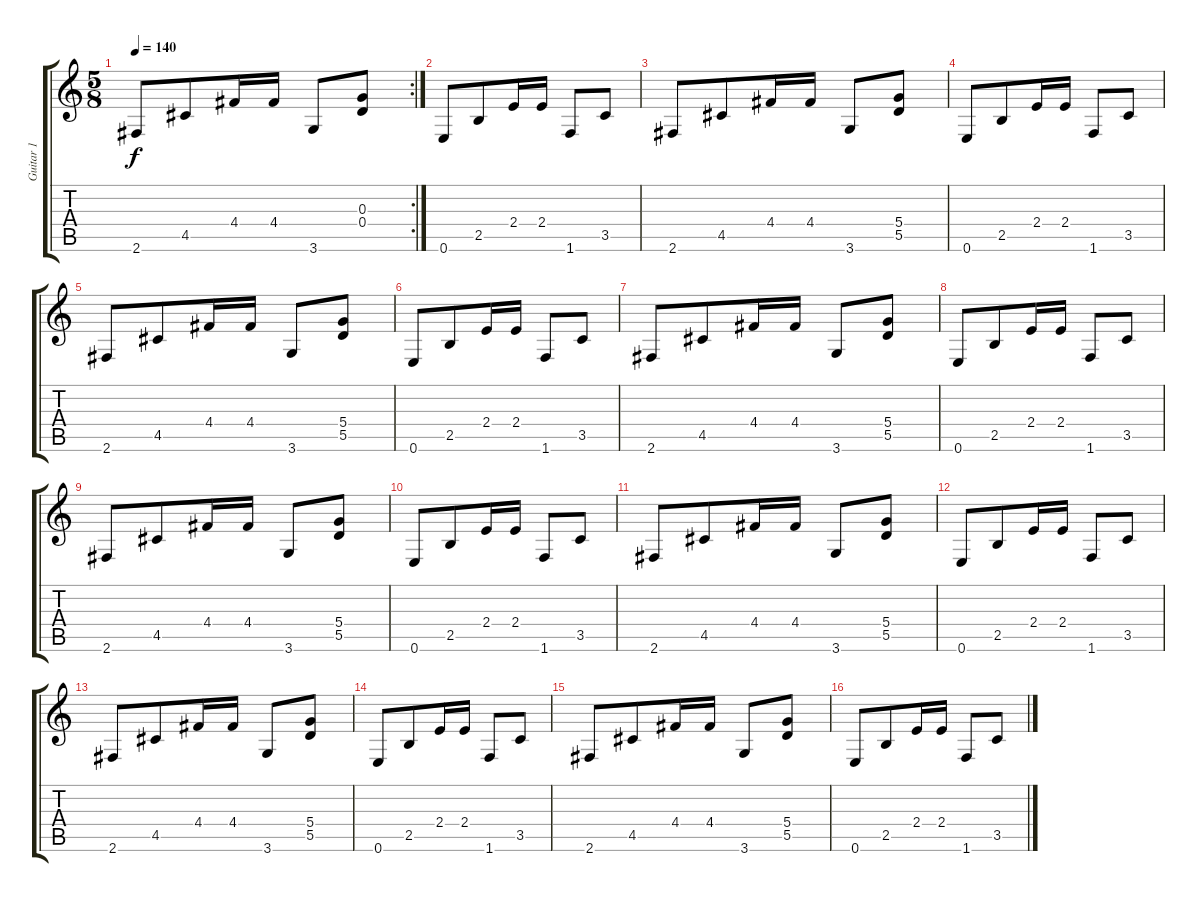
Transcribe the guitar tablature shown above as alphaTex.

\track ("Guitar 1" "Guitar 1") {instrument distortionguitar}
\staff {score tabs}
\tuning (E4 B3 G3 D3 A2 E2) {hide}
\rc 2
\ts (5 8)
\tempo 140
\clef g2
\ks c
2.6.8{dy f} 4.5.8 4.4.16 4.4.16 3.6.8 (0.3 0.4).8 |
0.6.8 2.5.8 2.4.16 2.4.16 1.6.8 3.5.8 |
2.6.8 4.5.8 4.4.16 4.4.16 3.6.8 (5.4 5.5).8 |
0.6.8 2.5.8 2.4.16 2.4.16 1.6.8 3.5.8 |
2.6.8 4.5.8 4.4.16 4.4.16 3.6.8 (5.4 5.5).8 |
0.6.8 2.5.8 2.4.16 2.4.16 1.6.8 3.5.8 |
2.6.8 4.5.8 4.4.16 4.4.16 3.6.8 (5.4 5.5).8 |
0.6.8 2.5.8 2.4.16 2.4.16 1.6.8 3.5.8 |
2.6.8 4.5.8 4.4.16 4.4.16 3.6.8 (5.4 5.5).8 |
0.6.8 2.5.8 2.4.16 2.4.16 1.6.8 3.5.8 |
2.6.8 4.5.8 4.4.16 4.4.16 3.6.8 (5.4 5.5).8 |
0.6.8 2.5.8 2.4.16 2.4.16 1.6.8 3.5.8 |
2.6.8 4.5.8 4.4.16 4.4.16 3.6.8 (5.4 5.5).8 |
0.6.8 2.5.8 2.4.16 2.4.16 1.6.8 3.5.8 |
2.6.8 4.5.8 4.4.16 4.4.16 3.6.8 (5.4 5.5).8 |
0.6.8 2.5.8 2.4.16 2.4.16 1.6.8 3.5.8
